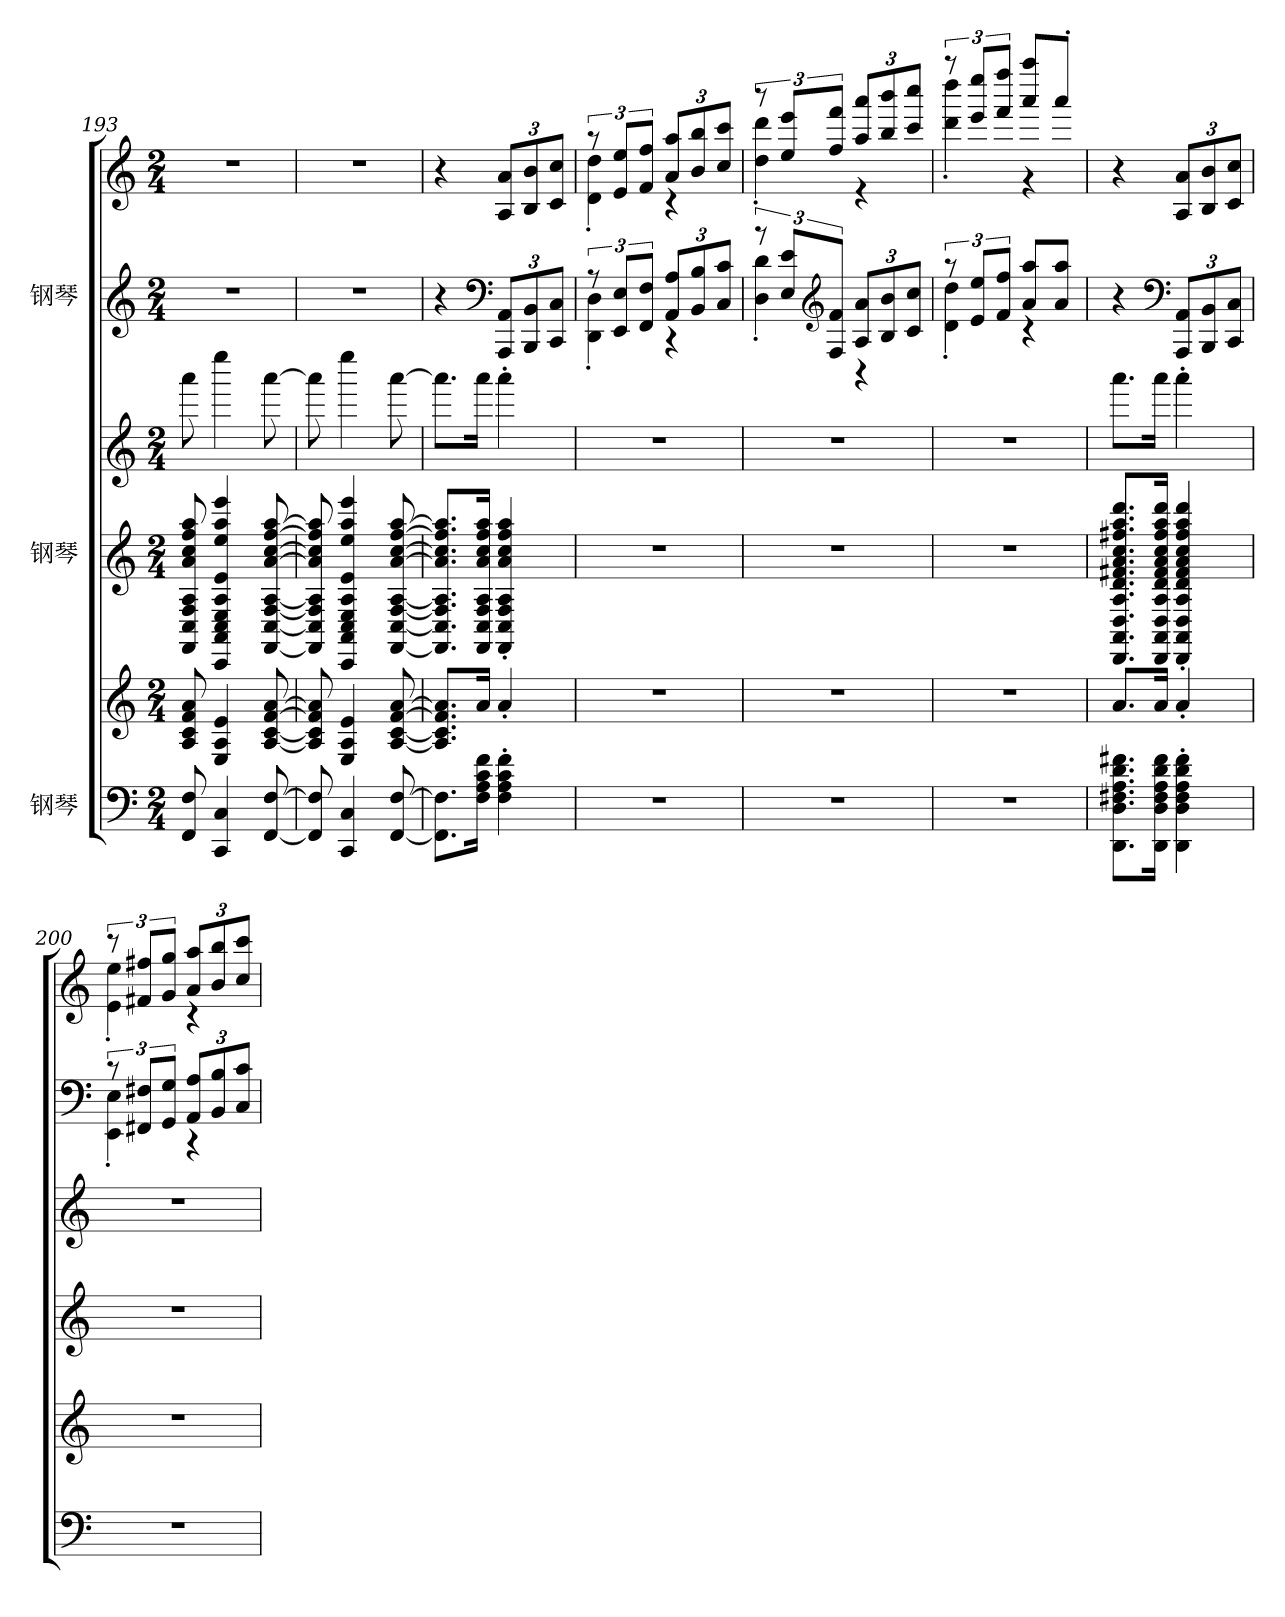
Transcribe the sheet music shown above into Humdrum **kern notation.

**kern	**kern	**kern	**kern	**kern	**kern
*part3	*part3	*part2	*part2	*part1	*part1
*staff6	*staff5	*staff4	*staff3	*staff2	*staff1
*I"钢琴	*	*I"钢琴	*	*I"钢琴	*
*clefF4	*clefG2	*clefG2	*clefG2	*clefG2	*clefG2
*k[]	*k[]	*k[]	*k[]	*k[]	*k[]
*M2/4	*M2/4	*M2/4	*M2/4	*M2/4	*M2/4
*MM170	*MM170	*MM170	*MM170	*MM170	*MM170
=193	=193	=193	=193	=193	=193
8FF/ 8F/	8A/ 8c/ 8f/ 8a/	8FF/ 8C/ 8F/ 8A/ 8a/ 8cc/ 8ff/ 8aa/	8aaa\	2r	2r
4CC/ 4C/	4E/ 4A/ 4e/	4CC/ 4AA/ 4C/ 4E/ 4A/ 4e/ 4ee/ 4aa/ 4eee/	4eeee\	.	.
[8FF/ [8F/	[8A/ [8c/ [8f/ [8a/	[8FF/ [8C/ [8F/ [8A/ [8a/ [8cc/ [8ff/ [8aa/	[8aaa\	.	.
=194	=194	=194	=194	=194	=194
8FF/] 8F/]	8A/] 8c/] 8f/] 8a/]	8FF/] 8C/] 8F/] 8A/] 8a/] 8cc/] 8ff/] 8aa/]	8aaa\]	2r	2r
4CC/ 4C/	4E/ 4A/ 4e/	4CC/ 4AA/ 4C/ 4E/ 4A/ 4e/ 4ee/ 4aa/ 4eee/	4eeee\	.	.
[8FF/ [8F/	[8A/ [8c/ [8f/ [8a/	[8FF/ [8C/ [8F/ [8A/ [8a/ [8cc/ [8ff/ [8aa/	[8aaa\	.	.
=195	=195	=195	=195	=195	=195
8.FF\] 8.F\]L	8.A/] 8.c/] 8.f/] 8.a/]L	8.FF/] 8.C/] 8.F/] 8.A/] 8.a/] 8.cc/] 8.ff/] 8.aa/]L	8.aaa\L]	4r	4r
16F\ 16A\ 16c\ 16f\Jk	16a/Jk	16FF/ 16C/ 16F/ 16A/ 16a/ 16cc/ 16ff/ 16aa/Jk	16aaa\Jk	.	.
*	*	*	*	*clefF4	*
*	*	*	*	*Xbrackettup	*Xbrackettup
4F\' 4A\' 4c\' 4f\'	4a'/	4FF/' 4C/' 4F/' 4A/' 4a/' 4cc/' 4ff/' 4aa/'	4aaa'\	12AAA/ 12AA/L	12A/ 12a/L
.	.	.	.	12BBB/ 12BB/	12B/ 12b/
.	.	.	.	12CC/ 12C/J	12c/ 12cc/J
!!LO:PB:g=z
=196	=196	=196	=196	=196	=196
*	*	*	*	*brackettup	*brackettup
*	*	*	*	*^	*^
2r	2r	2r	2r	12r	4DD\' 4D\'	12r	4d\' 4dd\'
.	.	.	.	12EE/ 12E/L	.	12e/ 12ee/L	.
.	.	.	.	12FF/ 12F/J	.	12f/ 12ff/J	.
*	*	*	*	*Xbrackettup	*	*Xbrackettup	*
.	.	.	.	12AA/ 12A/L	4r	12a/ 12aa/L	4r
.	.	.	.	12BB/ 12B/	.	12b/ 12bb/	.
.	.	.	.	12C/ 12c/J	.	12cc/ 12ccc/J	.
=197	=197	=197	=197	=197	=197	=197	=197
*	*	*	*	*brackettup	*	*brackettup	*
2r	2r	2r	2r	12r	4D\' 4d\'	12r	4dd\' 4ddd\'
.	.	.	.	12E/ 12e/L	.	12ee/ 12eee/L	.
*	*	*	*	*clefG2	*	*	*
.	.	.	.	12F/ 12f/J	.	12ff/ 12fff/J	.
*	*	*	*	*Xbrackettup	*	*Xbrackettup	*
.	.	.	.	12A/ 12a/L	4r	12aa/ 12aaa/L	4r
.	.	.	.	12B/ 12b/	.	12bb/ 12bbb/	.
.	.	.	.	12c/ 12cc/J	.	12ccc/ 12cccc/J	.
=198	=198	=198	=198	=198	=198	=198	=198
*	*	*	*	*brackettup	*	*brackettup	*
2r	2r	2r	2r	12r	4d\' 4dd\'	12r	4ddd\' 4dddd\'
.	.	.	.	12e/ 12ee/L	.	12eee/ 12eeee/L	.
.	.	.	.	12f/ 12ff/J	.	12fff/ 12ffff/J	.
.	.	.	.	8a/ 8aa/L	4r	8aaa/ 8aaaa/L	4r
.	.	.	.	8a/ 8aa/J	.	8aaa'/J	.
*	*	*	*	*v	*v	*	*
*	*	*	*	*	*v	*v
=199	=199	=199	=199	=199	=199
8.DD\ 8.D\ 8.F#X\ 8.A\ 8.d\ 8.f#X\L	8.a/L	8.DD/ 8.AA/ 8.D/ 8.A/ 8.d/ 8.f#X/ 8.a/ 8.cc/ 8.ff#X/ 8.aa/ 8.ddd/L	8.aaa\L	4r	4r
16DD\ 16D\ 16F#\ 16A\ 16d\ 16f#\Jk	16a/Jk	16DD/ 16AA/ 16D/ 16A/ 16d/ 16f#/ 16a/ 16cc/ 16ff#/ 16aa/ 16ddd/Jk	16aaa\Jk	.	.
*	*	*	*	*clefF4	*
*	*	*	*	*Xbrackettup	*Xbrackettup
4DD\' 4D\' 4F#\' 4A\' 4d\' 4f#\'	4a'/	4DD/' 4AA/' 4D/' 4A/' 4d/' 4f#/' 4a/' 4cc/' 4ff#/' 4aa/' 4ddd/'	4aaa'\	12AAA/ 12AA/L	12A/ 12a/L
.	.	.	.	12BBB/ 12BB/	12B/ 12b/
.	.	.	.	12CC/ 12C/J	12c/ 12cc/J
=200	=200	=200	=200	=200	=200
*	*	*	*	*brackettup	*brackettup
*	*	*	*	*^	*^
2r	2r	2r	2r	12r	4EE\' 4E\'	12r	4e\' 4ee\'
.	.	.	.	12FF#X/ 12F#X/L	.	12f#X/ 12ff#X/L	.
.	.	.	.	12GG/ 12G/J	.	12g/ 12gg/J	.
*	*	*	*	*Xbrackettup	*	*Xbrackettup	*
.	.	.	.	12AA/ 12A/L	4r	12a/ 12aa/L	4r
.	.	.	.	12BB/ 12B/	.	12b/ 12bb/	.
.	.	.	.	12C/ 12c/J	.	12cc/ 12ccc/J	.
*	*	*	*	*v	*v	*	*
*	*	*	*	*	*v	*v
=	=	=	=	=	=
*-	*-	*-	*-	*-	*-
